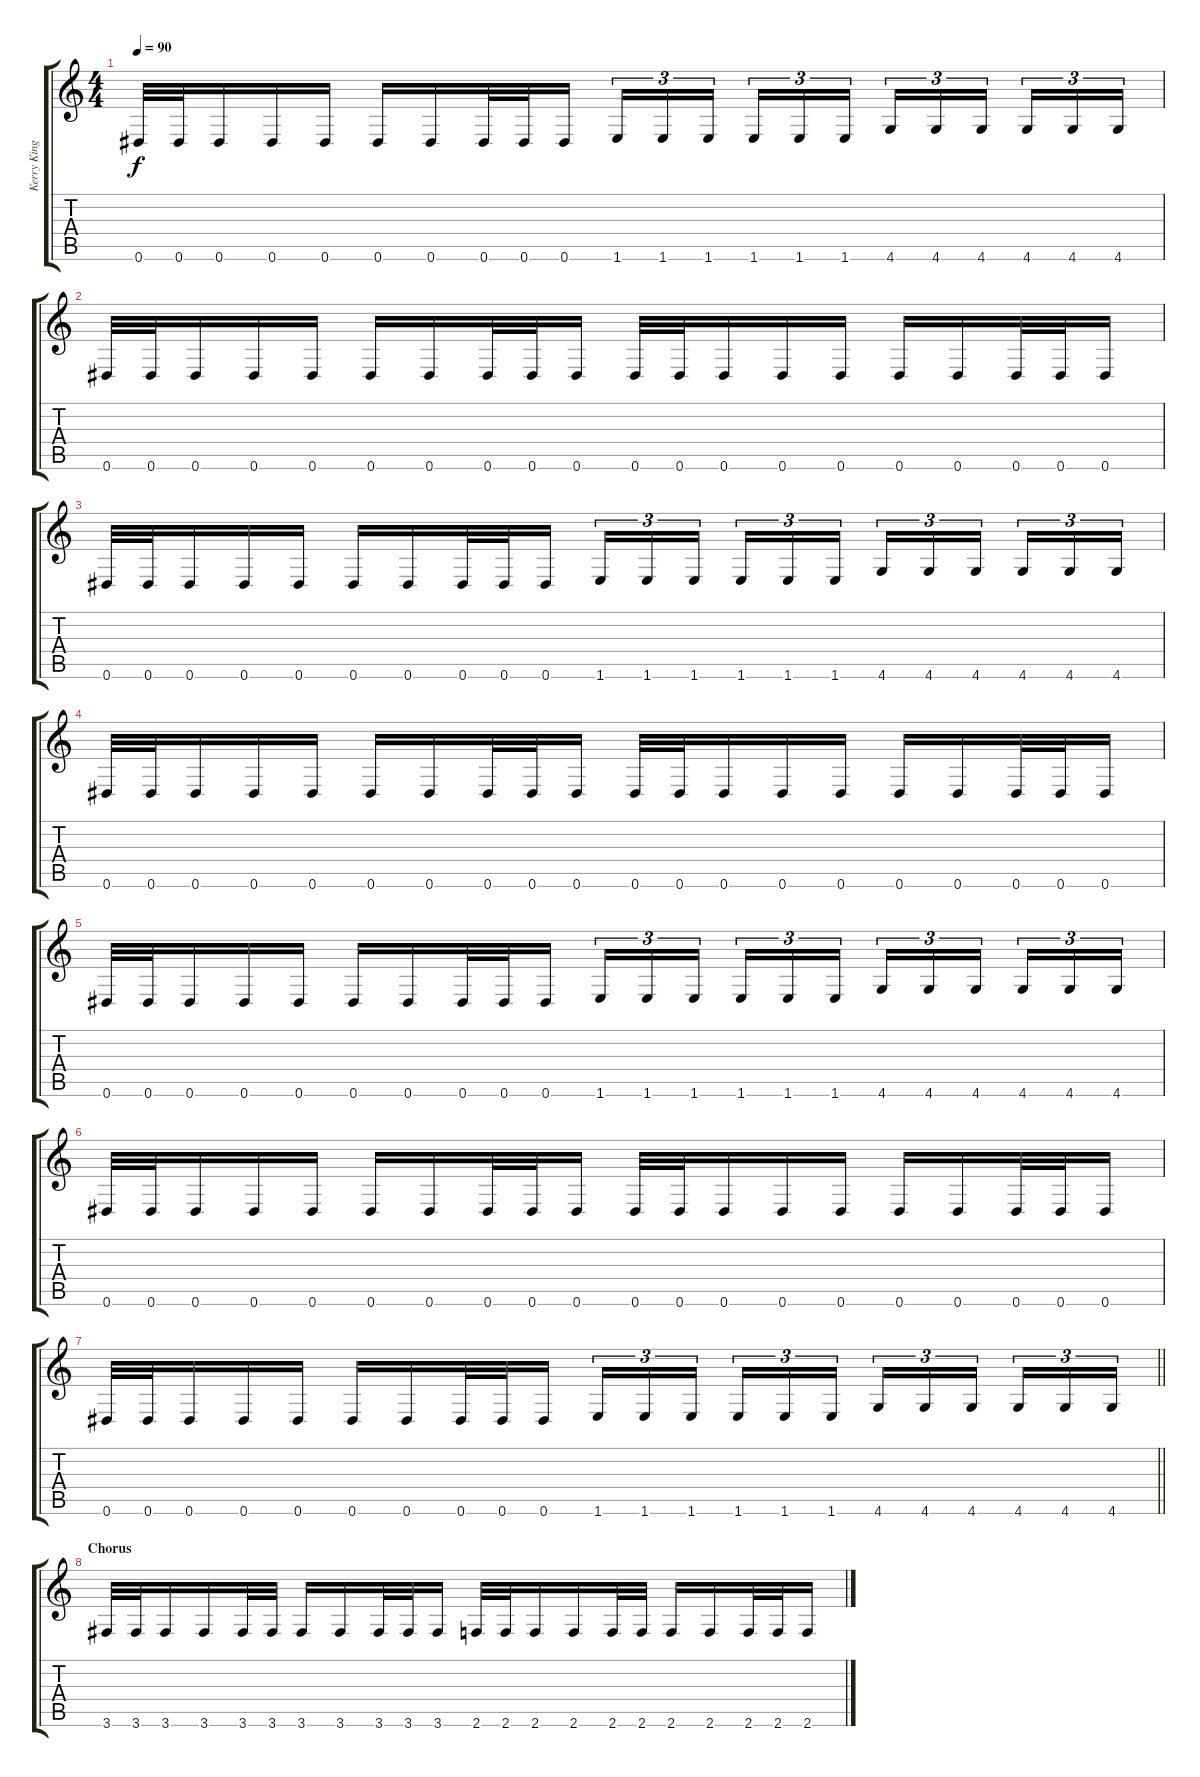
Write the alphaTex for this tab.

\track ("Kerry King" "Kerry King") {instrument overdrivenguitar}
\staff {score tabs}
\tuning (Eb4 Bb3 Gb3 Db3 Ab2 Eb2) {hide}
\ts (4 4)
\tempo 90
\clef g2
\ks c
0.6.32{dy f} 0.6.32 0.6.16 0.6.16 0.6.16 0.6.16 0.6.16 0.6.32 0.6.32 0.6.16 1.6.16{tu (3 2)} 1.6.16{tu (3 2)} 1.6.16{tu (3 2) beam splitsecondary} 1.6.16{tu (3 2)} 1.6.16{tu (3 2)} 1.6.16{tu (3 2)} 4.6.16{tu (3 2)} 4.6.16{tu (3 2)} 4.6.16{tu (3 2) beam splitsecondary} 4.6.16{tu (3 2)} 4.6.16{tu (3 2)} 4.6.16{tu (3 2)} |
0.6.32 0.6.32 0.6.16 0.6.16 0.6.16 0.6.16 0.6.16 0.6.32 0.6.32 0.6.16 0.6.32 0.6.32 0.6.16 0.6.16 0.6.16 0.6.16 0.6.16 0.6.32 0.6.32 0.6.16 |
0.6.32 0.6.32 0.6.16 0.6.16 0.6.16 0.6.16 0.6.16 0.6.32 0.6.32 0.6.16 1.6.16{tu (3 2)} 1.6.16{tu (3 2)} 1.6.16{tu (3 2) beam splitsecondary} 1.6.16{tu (3 2)} 1.6.16{tu (3 2)} 1.6.16{tu (3 2)} 4.6.16{tu (3 2)} 4.6.16{tu (3 2)} 4.6.16{tu (3 2) beam splitsecondary} 4.6.16{tu (3 2)} 4.6.16{tu (3 2)} 4.6.16{tu (3 2)} |
0.6.32 0.6.32 0.6.16 0.6.16 0.6.16 0.6.16 0.6.16 0.6.32 0.6.32 0.6.16 0.6.32 0.6.32 0.6.16 0.6.16 0.6.16 0.6.16 0.6.16 0.6.32 0.6.32 0.6.16 |
0.6.32 0.6.32 0.6.16 0.6.16 0.6.16 0.6.16 0.6.16 0.6.32 0.6.32 0.6.16 1.6.16{tu (3 2)} 1.6.16{tu (3 2)} 1.6.16{tu (3 2) beam splitsecondary} 1.6.16{tu (3 2)} 1.6.16{tu (3 2)} 1.6.16{tu (3 2)} 4.6.16{tu (3 2)} 4.6.16{tu (3 2)} 4.6.16{tu (3 2) beam splitsecondary} 4.6.16{tu (3 2)} 4.6.16{tu (3 2)} 4.6.16{tu (3 2)} |
0.6.32 0.6.32 0.6.16 0.6.16 0.6.16 0.6.16 0.6.16 0.6.32 0.6.32 0.6.16 0.6.32 0.6.32 0.6.16 0.6.16 0.6.16 0.6.16 0.6.16 0.6.32 0.6.32 0.6.16 |
\barLineRight lightlight
0.6.32 0.6.32 0.6.16 0.6.16 0.6.16 0.6.16 0.6.16 0.6.32 0.6.32 0.6.16 1.6.16{tu (3 2)} 1.6.16{tu (3 2)} 1.6.16{tu (3 2) beam splitsecondary} 1.6.16{tu (3 2)} 1.6.16{tu (3 2)} 1.6.16{tu (3 2)} 4.6.16{tu (3 2)} 4.6.16{tu (3 2)} 4.6.16{tu (3 2) beam splitsecondary} 4.6.16{tu (3 2)} 4.6.16{tu (3 2)} 4.6.16{tu (3 2)} |
\section ("" "Chorus")
3.6.32 3.6.32 3.6.16 3.6.16 3.6.32 3.6.32 3.6.16 3.6.16 3.6.32 3.6.32 3.6.16 2.6.32 2.6.32 2.6.16 2.6.16 2.6.32 2.6.32 2.6.16 2.6.16 2.6.32 2.6.32 2.6.16
